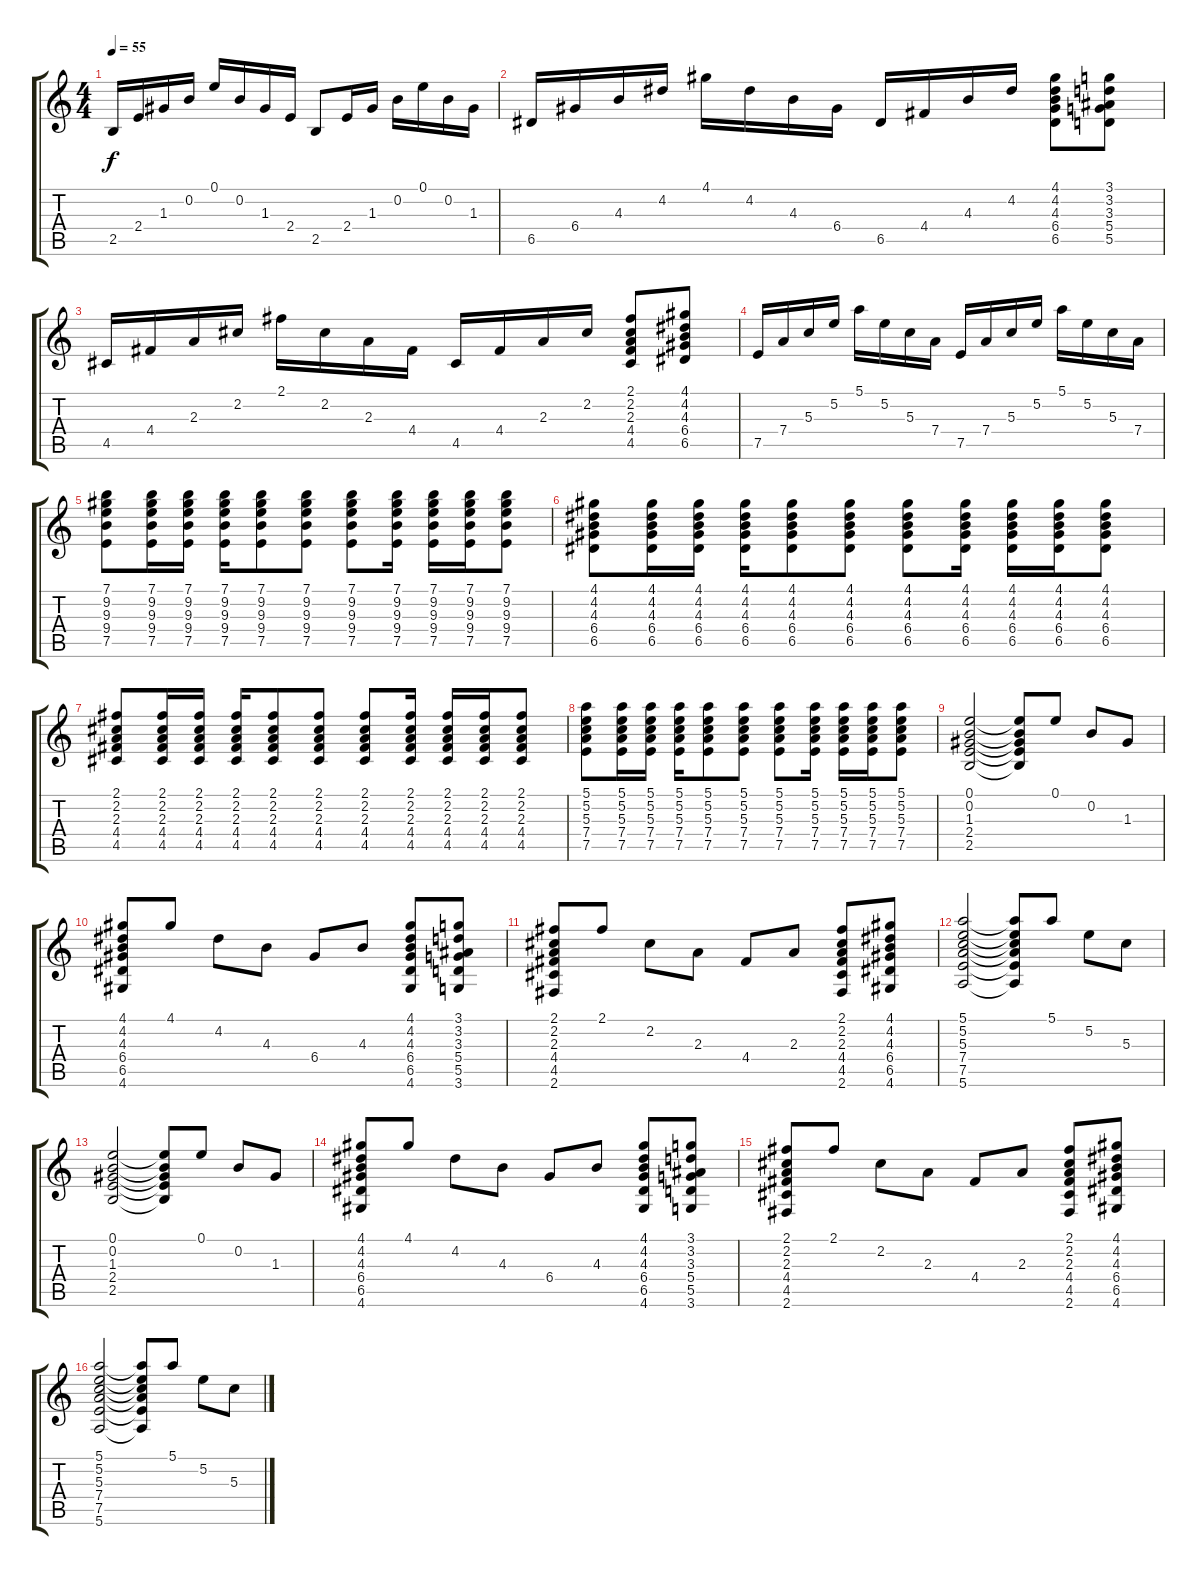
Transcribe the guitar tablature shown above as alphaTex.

\track "" {instrument electricguitarclean}
\staff {score tabs}
\tuning (E4 B3 G3 D3 A2 E2) {hide}
\ts (4 4)
\tempo 55
\clef g2
\ks c
2.5.16{dy f} 2.4.16 1.3.16 0.2.16 0.1.16 0.2.16 1.3.16 2.4.16 2.5.8 2.4.16 1.3.16 0.2.16 0.1.16 0.2.16 1.3.16 |
6.5.16 6.4.16 4.3.16 4.2.16 4.1.16 4.2.16 4.3.16 6.4.16 6.5.16 4.4.16 4.3.16 4.2.16 (4.1 4.2 4.3 6.4 6.5).8 (3.1 3.2 3.3 5.4 5.5).8 |
4.5.16 4.4.16 2.3.16 2.2.16 2.1.16 2.2.16 2.3.16 4.4.16 4.5.16 4.4.16 2.3.16 2.2.16 (2.1 2.2 2.3 4.4 4.5).8 (4.1 4.2 4.3 6.4 6.5).8 |
7.5.16 7.4.16 5.3.16 5.2.16 5.1.16 5.2.16 5.3.16 7.4.16 7.5.16 7.4.16 5.3.16 5.2.16 5.1.16 5.2.16 5.3.16 7.4.16 |
(7.1 9.2 9.3 9.4 7.5).8 (7.1 9.2 9.3 9.4 7.5).16 (7.1 9.2 9.3 9.4 7.5).16 (7.1 9.2 9.3 9.4 7.5).16 (7.1 9.2 9.3 9.4 7.5).8 (7.1 9.2 9.3 9.4 7.5).8 (7.1 9.2 9.3 9.4 7.5).8 (7.1 9.2 9.3 9.4 7.5).16 (7.1 9.2 9.3 9.4 7.5).16 (7.1 9.2 9.3 9.4 7.5).16 (7.1 9.2 9.3 9.4 7.5).8 |
(4.1 4.2 4.3 6.4 6.5).8 (4.1 4.2 4.3 6.4 6.5).16 (4.1 4.2 4.3 6.4 6.5).16 (4.1 4.2 4.3 6.4 6.5).16 (4.1 4.2 4.3 6.4 6.5).8 (4.1 4.2 4.3 6.4 6.5).8 (4.1 4.2 4.3 6.4 6.5).8 (4.1 4.2 4.3 6.4 6.5).16 (4.1 4.2 4.3 6.4 6.5).16 (4.1 4.2 4.3 6.4 6.5).16 (4.1 4.2 4.3 6.4 6.5).8 |
(2.1 2.2 2.3 4.4 4.5).8 (2.1 2.2 2.3 4.4 4.5).16 (2.1 2.2 2.3 4.4 4.5).16 (2.1 2.2 2.3 4.4 4.5).16 (2.1 2.2 2.3 4.4 4.5).8 (2.1 2.2 2.3 4.4 4.5).8 (2.1 2.2 2.3 4.4 4.5).8 (2.1 2.2 2.3 4.4 4.5).16 (2.1 2.2 2.3 4.4 4.5).16 (2.1 2.2 2.3 4.4 4.5).16 (2.1 2.2 2.3 4.4 4.5).8 |
(5.1 5.2 5.3 7.4 7.5).8 (5.1 5.2 5.3 7.4 7.5).16 (5.1 5.2 5.3 7.4 7.5).16 (5.1 5.2 5.3 7.4 7.5).16 (5.1 5.2 5.3 7.4 7.5).8 (5.1 5.2 5.3 7.4 7.5).8 (5.1 5.2 5.3 7.4 7.5).8 (5.1 5.2 5.3 7.4 7.5).16 (5.1 5.2 5.3 7.4 7.5).16 (5.1 5.2 5.3 7.4 7.5).16 (5.1 5.2 5.3 7.4 7.5).8 |
(0.1 0.2 1.3 2.4 2.5).2 (0.1{t} 0.2{t} 1.3{t} 2.4{t} 2.5{t}).8 0.1.8 0.2.8 1.3.8 |
(4.1 4.2 4.3 6.4 6.5 4.6).8 4.1.8 4.2.8 4.3.8 6.4.8 4.3.8 (4.1 4.2 4.3 6.4 6.5 4.6).8 (3.1 3.2 3.3 5.4 5.5 3.6).8 |
(2.1 2.2 2.3 4.4 4.5 2.6).8 2.1.8 2.2.8 2.3.8 4.4.8 2.3.8 (2.1 2.2 2.3 4.4 4.5 2.6).8 (4.1 4.2 4.3 6.4 6.5 4.6).8 |
(5.1 5.2 5.3 7.4 7.5 5.6).2 (5.1{t} 5.2{t} 5.3{t} 7.4{t} 7.5{t} 5.6{t}).8 5.1.8 5.2.8 5.3.8 |
(0.1 0.2 1.3 2.4 2.5).2 (0.1{t} 0.2{t} 1.3{t} 2.4{t} 2.5{t}).8 0.1.8 0.2.8 1.3.8 |
(4.1 4.2 4.3 6.4 6.5 4.6).8 4.1.8 4.2.8 4.3.8 6.4.8 4.3.8 (4.1 4.2 4.3 6.4 6.5 4.6).8 (3.1 3.2 3.3 5.4 5.5 3.6).8 |
(2.1 2.2 2.3 4.4 4.5 2.6).8 2.1.8 2.2.8 2.3.8 4.4.8 2.3.8 (2.1 2.2 2.3 4.4 4.5 2.6).8 (4.1 4.2 4.3 6.4 6.5 4.6).8 |
(5.1 5.2 5.3 7.4 7.5 5.6).2 (5.1{t} 5.2{t} 5.3{t} 7.4{t} 7.5{t} 5.6{t}).8 5.1.8 5.2.8 5.3.8
